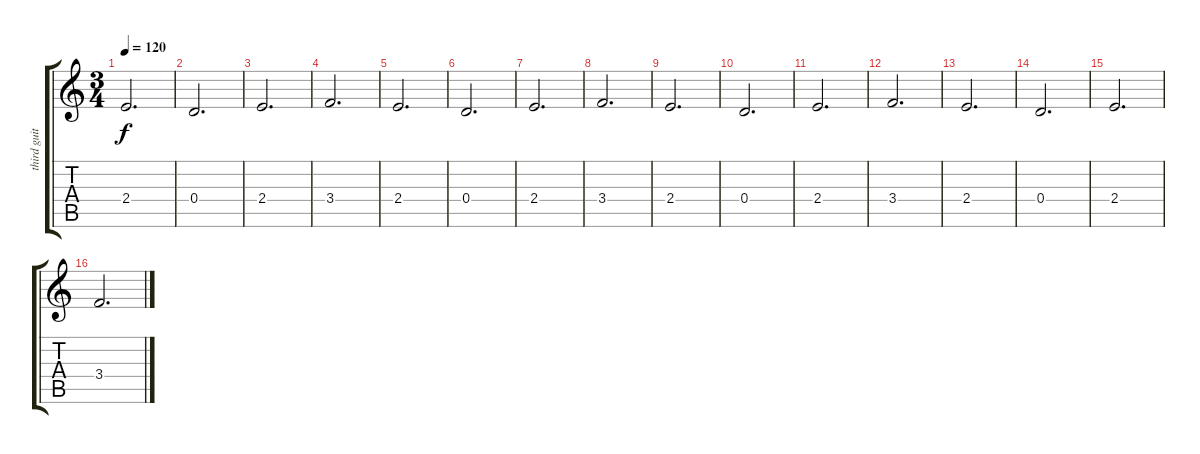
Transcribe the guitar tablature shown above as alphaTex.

\track ("third guitar" "third guit") {instrument acousticguitarsteel}
\staff {score tabs}
\tuning (E4 B3 G3 D3 A2 E2) {hide}
\ts (3 4)
\tempo 120
\clef g2
\ks c
2.4.2{d dy f} |
0.4.2{d} |
2.4.2{d} |
3.4.2{d} |
2.4.2{d} |
0.4.2{d} |
2.4.2{d} |
3.4.2{d} |
2.4.2{d} |
0.4.2{d} |
2.4.2{d} |
3.4.2{d} |
2.4.2{d} |
0.4.2{d} |
2.4.2{d} |
3.4.2{d}
